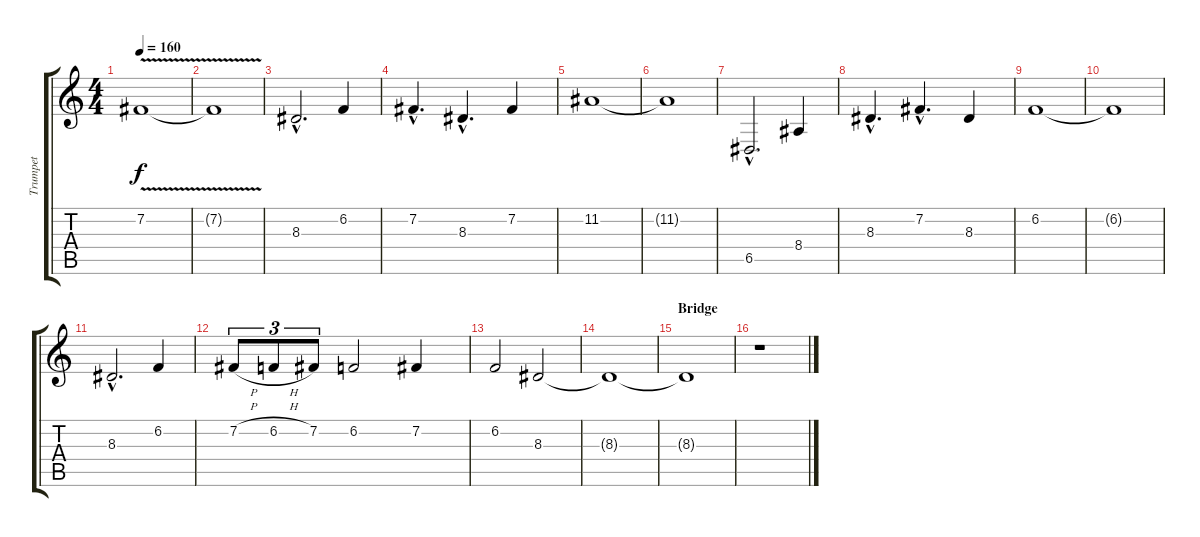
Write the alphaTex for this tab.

\track ("Trumpet" "Trumpet") {instrument trumpet}
\staff {score tabs}
\tuning (E4 B3 G3 D3 A2 E2) {hide}
\ts (4 4)
\tempo 160
\clef g2
\ks c
7.2{v}.1{dy f} |
7.2{t}.1 |
8.3{hac}.2{d} 6.2.4 |
7.2{hac}.4{d} 8.3{hac}.4{d} 7.2.4 |
11.2.1 |
11.2{t}.1 |
6.5{hac}.2{d} 8.4.4 |
8.3{hac}.4{d} 7.2{hac}.4{d} 8.3.4 |
6.2.1 |
6.2{t}.1 |
8.3{hac}.2{d} 6.2.4 |
7.2{h}.8{tu (3 2)} 6.2{h}.8{tu (3 2)} 7.2.8{tu (3 2)} 6.2.2 7.2.4 |
6.2.2 8.3.2 |
8.3{t}.1 |
\section ("" "Bridge")
8.3{t}.1{volume 0} |
r.1{volume 14}
